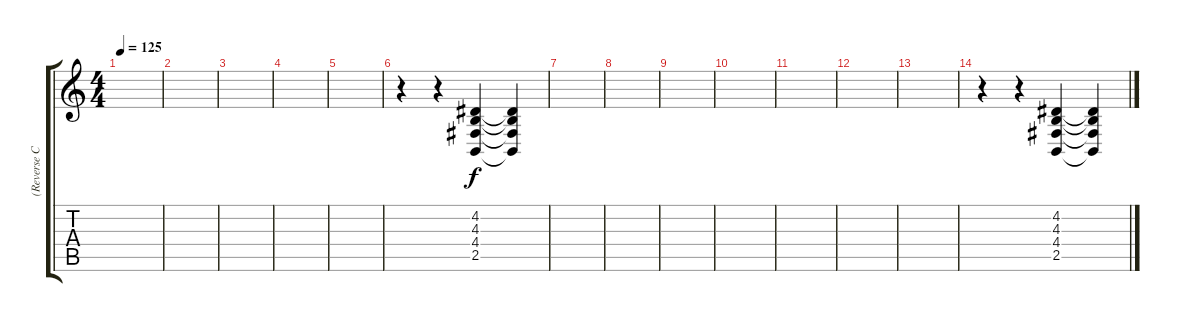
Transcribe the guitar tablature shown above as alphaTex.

\track ("(Reverse Cymbal)" "(Reverse C") {instrument reversecymbal}
\staff {score tabs}
\tuning (E4 B3 G3 D3 A2 E2) {hide}
\ts (4 4)
\tempo 125
\clef g2
\ks c
|
|
|
|
|
r.4 r.4 (4.2 4.3 4.4 2.5).4 (4.2{t} 4.3{t} 4.4{t} 2.5{t}).4 |
|
|
|
|
|
|
|
r.4 r.4 (4.2 4.3 4.4 2.5).4 (4.2{t} 4.3{t} 4.4{t} 2.5{t}).4
